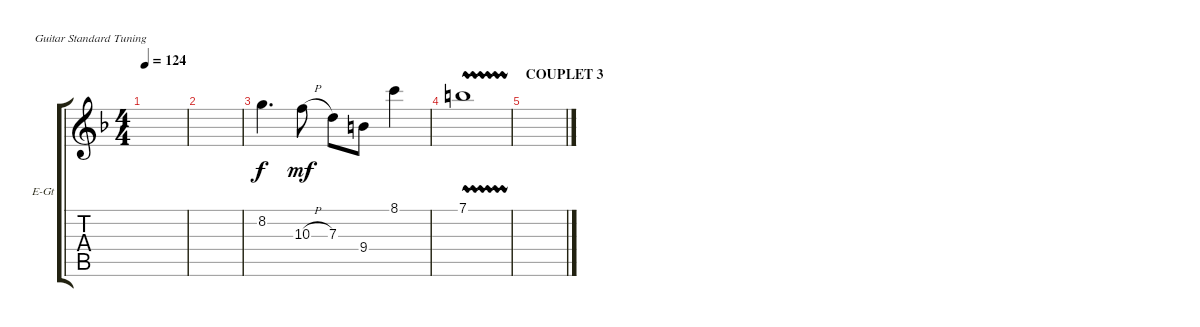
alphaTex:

\defaultSystemsLayout 4
\bracketExtendMode groupsimilarinstruments
\firstSystemTrackNameOrientation horizontal
\otherSystemsTrackNameOrientation horizontal
\track ("Electric Guitar" "E-Gt") {instrument distortionguitar}
\staff {score tabs}
\tuning (E4 B3 G3 D3 A2 E2)
\ts (4 4)
\tempo 124
\clef g2
\scale
0.333333
\ks dminor
|
\scale
0.333333 |
\scale
0.333333 8.2.4{d} 10.3{h}.8{dy mf} 7.3.8 9.4.8 8.1.4 |
\scale
0.333333 7.1{vw}.1 |
\section ("" "COUPLET 3")
\scale
0.333333 |
\scale
0.333333 |
\scale
0.333333 |
\scale
0.333333 |
\scale
0.333333 |
\scale
0.333333 |
\scale
0.333333 |
\scale
0.333333 |
\scale
0.333333 |
\scale
0.333333 |
\scale
0.333333 |
\scale
0.333333
